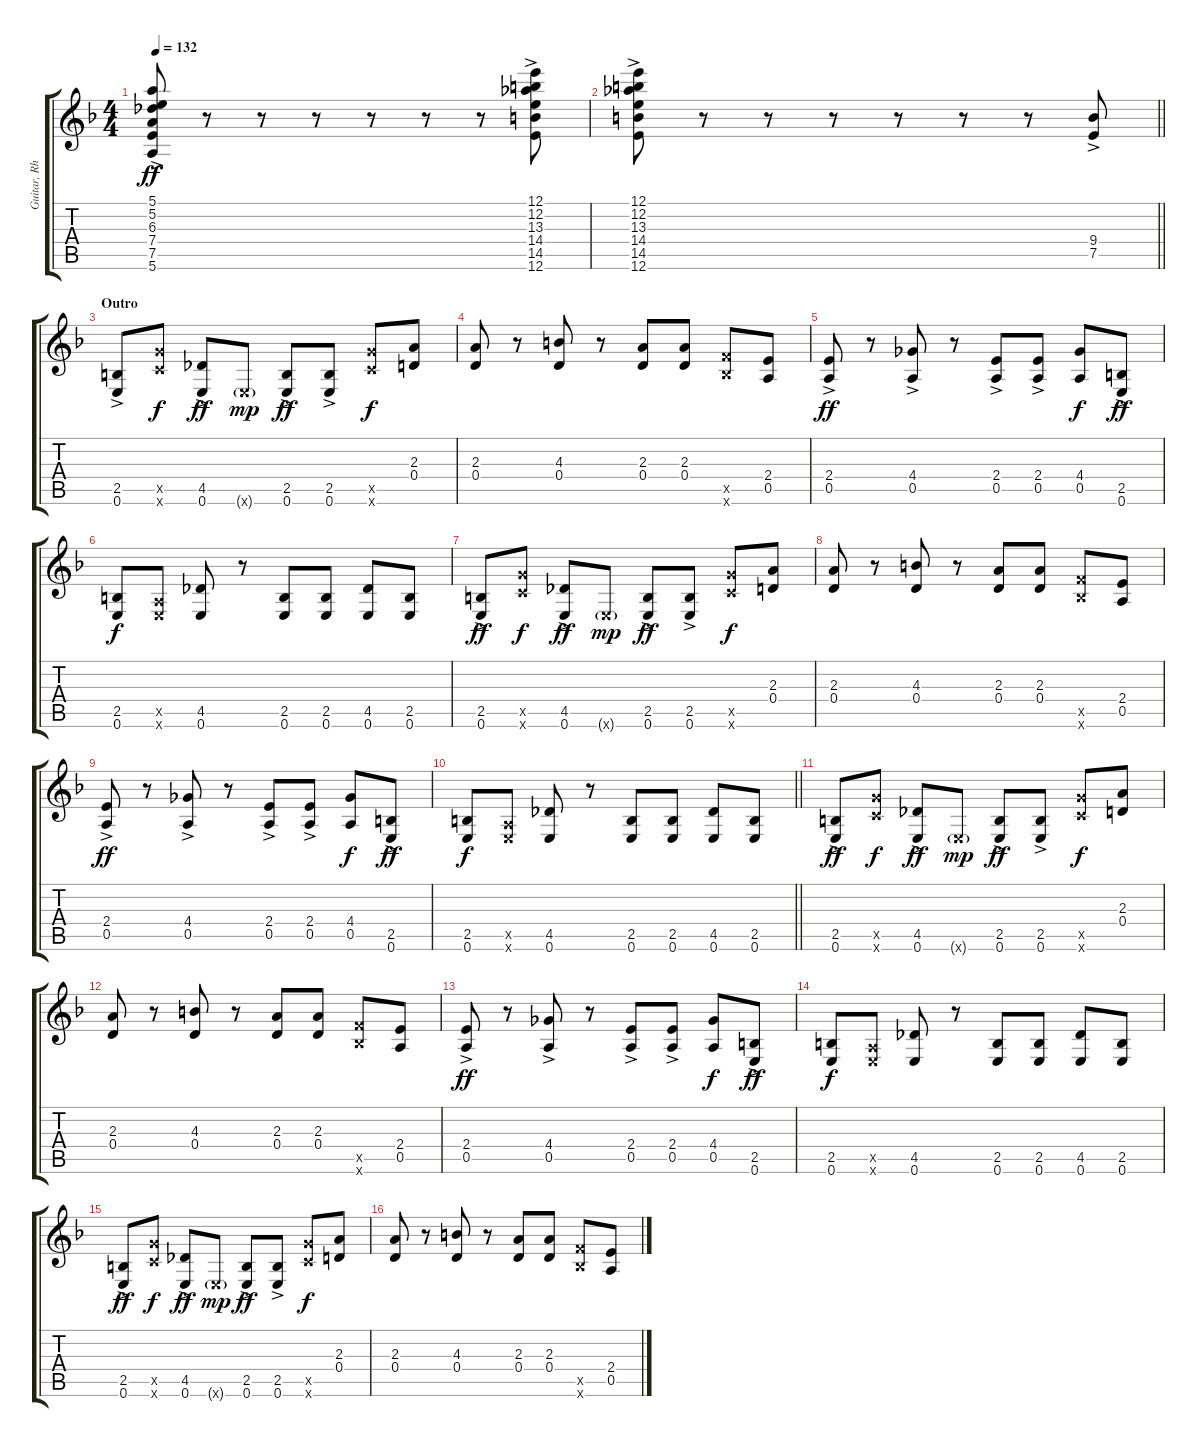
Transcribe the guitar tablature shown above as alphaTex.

\track ("Guitar, Rhythm" "Guitar, Rh") {instrument overdrivenguitar}
\staff {score tabs}
\tuning (E4 B3 G3 D3 A2 E2) {hide}
\ts (4 4)
\tempo 132
\clef g2
\ks f
(5.1{ac} 5.2{ac} 6.3{ac} 7.4{ac} 7.5{ac} 5.6{ac}).8{dy ff} r.8 r.8 r.8 r.8 r.8 r.8 (12.1{ac} 12.2{ac} 13.3{ac} 14.4{ac} 14.5{ac} 12.6{ac}).8 |
\barLineRight lightlight
(12.1{ac} 12.2{ac} 13.3{ac} 14.4{ac} 14.5{ac} 12.6{ac}).8 r.8 r.8 r.8 r.8 r.8 r.8 (9.4 7.5{ac}).8 |
\section ("" "Outro")
(2.5{ac} 0.6{ac}).8 (10.5{x} 8.6{x}).8{dy f} (4.5{ac} 0.6{ac}).8{dy ff} 0.6{g x}.8{dy mp} (2.5{ac} 0.6{ac}).8{dy ff} (2.5{ac} 0.6{ac}).8 (10.5{x} 8.6{x}).8{dy f} (2.3 0.4).8 |
(2.3 0.4).8 r.8 (4.3 0.4).8 r.8 (2.3 0.4).8 (2.3 0.4).8 (8.5{x} 6.6{x}).8 (2.4 0.5).8 |
(2.4{ac} 0.5{ac}).8{dy ff} r.8 (4.4{ac} 0.5{ac}).8 r.8 (2.4{ac} 0.5{ac}).8 (2.4{ac} 0.5{ac}).8 (4.4 0.5).8{dy f} (2.5{ac} 0.6{ac}).8{dy ff} |
(2.5 0.6).8{dy f} (0.5{x} 0.6{x}).8 (4.5 0.6).8 r.8 (2.5 0.6).8 (2.5 0.6).8 (4.5 0.6).8 (2.5 0.6).8 |
(2.5{ac} 0.6{ac}).8{dy ff} (10.5{x} 8.6{x}).8{dy f} (4.5{ac} 0.6{ac}).8{dy ff} 0.6{g x}.8{dy mp} (2.5{ac} 0.6{ac}).8{dy ff} (2.5{ac} 0.6{ac}).8 (10.5{x} 8.6{x}).8{dy f} (2.3 0.4).8 |
(2.3 0.4).8 r.8 (4.3 0.4).8 r.8 (2.3 0.4).8 (2.3 0.4).8 (8.5{x} 6.6{x}).8 (2.4 0.5).8 |
(2.4{ac} 0.5{ac}).8{dy ff} r.8 (4.4{ac} 0.5{ac}).8 r.8 (2.4{ac} 0.5{ac}).8 (2.4{ac} 0.5{ac}).8 (4.4 0.5).8{dy f} (2.5{ac} 0.6{ac}).8{dy ff} |
\barLineRight lightlight
(2.5 0.6).8{dy f} (0.5{x} 0.6{x}).8 (4.5 0.6).8 r.8 (2.5 0.6).8 (2.5 0.6).8 (4.5 0.6).8 (2.5 0.6).8 |
(2.5{ac} 0.6{ac}).8{dy ff} (10.5{x} 8.6{x}).8{dy f} (4.5{ac} 0.6{ac}).8{dy ff} 0.6{g x}.8{dy mp} (2.5{ac} 0.6{ac}).8{dy ff} (2.5{ac} 0.6{ac}).8 (10.5{x} 8.6{x}).8{dy f} (2.3 0.4).8 |
(2.3 0.4).8 r.8 (4.3 0.4).8 r.8 (2.3 0.4).8 (2.3 0.4).8 (8.5{x} 6.6{x}).8 (2.4 0.5).8 |
(2.4{ac} 0.5{ac}).8{dy ff} r.8 (4.4{ac} 0.5{ac}).8 r.8 (2.4{ac} 0.5{ac}).8 (2.4{ac} 0.5{ac}).8 (4.4 0.5).8{dy f} (2.5{ac} 0.6{ac}).8{dy ff} |
(2.5 0.6).8{dy f} (0.5{x} 0.6{x}).8 (4.5 0.6).8 r.8 (2.5 0.6).8 (2.5 0.6).8 (4.5 0.6).8 (2.5 0.6).8 |
(2.5{ac} 0.6{ac}).8{dy ff} (10.5{x} 8.6{x}).8{dy f} (4.5{ac} 0.6{ac}).8{dy ff} 0.6{g x}.8{dy mp} (2.5{ac} 0.6{ac}).8{dy ff} (2.5{ac} 0.6{ac}).8 (10.5{x} 8.6{x}).8{dy f} (2.3 0.4).8 |
(2.3 0.4).8 r.8 (4.3 0.4).8 r.8 (2.3 0.4).8 (2.3 0.4).8 (8.5{x} 6.6{x}).8 (2.4 0.5).8
